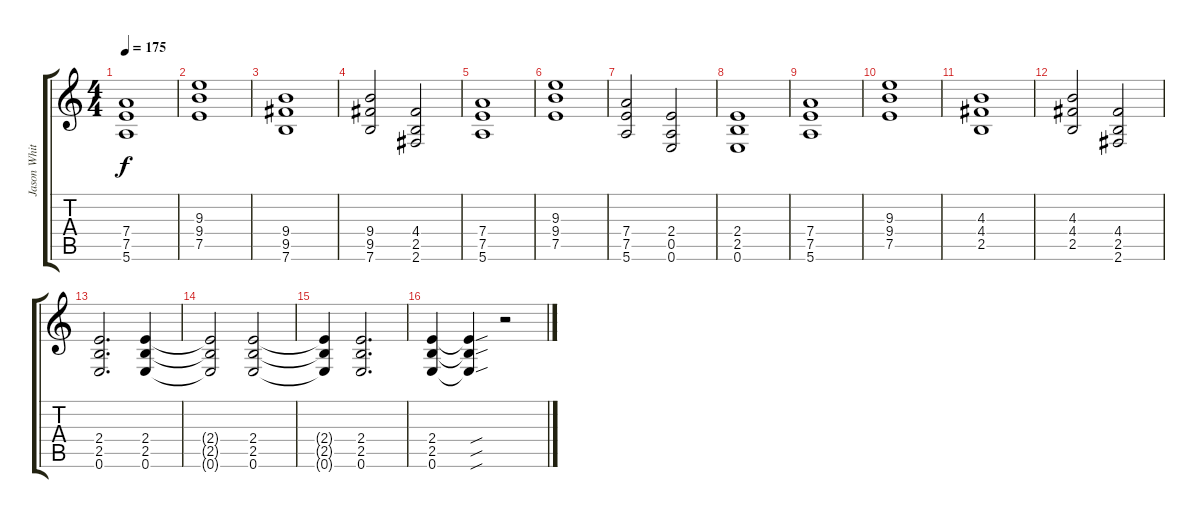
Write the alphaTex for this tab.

\track ("Jason White - Guitar" "Jason Whit") {instrument distortionguitar}
\staff {score tabs}
\tuning (E4 B3 G3 D3 A2 E2) {hide}
\ts (4 4)
\tempo 175
\clef g2
\ks c
(7.4 7.5 5.6).1{dy f} |
(9.3 9.4 7.5).1 |
(9.4 9.5 7.6).1 |
(9.4 9.5 7.6).2 (4.4 2.5 2.6).2 |
(7.4 7.5 5.6).1 |
(9.3 9.4 7.5).1 |
(7.4 7.5 5.6).2 (2.4 0.5 0.6).2 |
(2.4 2.5 0.6).1 |
(7.4 7.5 5.6).1 |
(9.3 9.4 7.5).1 |
(4.3 4.4 2.5).1 |
(4.3 4.4 2.5).2 (4.4 2.5 2.6).2 |
(2.4 2.5 0.6).2{d} (2.4 2.5 0.6).4 |
(2.4{t} 2.5{t} 0.6{t}).2 (2.4 2.5 0.6).2 |
(2.4{t} 2.5{t} 0.6{t}).4 (2.4 2.5 0.6).2{d} |
(2.4 2.5 0.6).4 (2.4{sou t} 2.5{sou t} 0.6{sou t}).4 r.2
